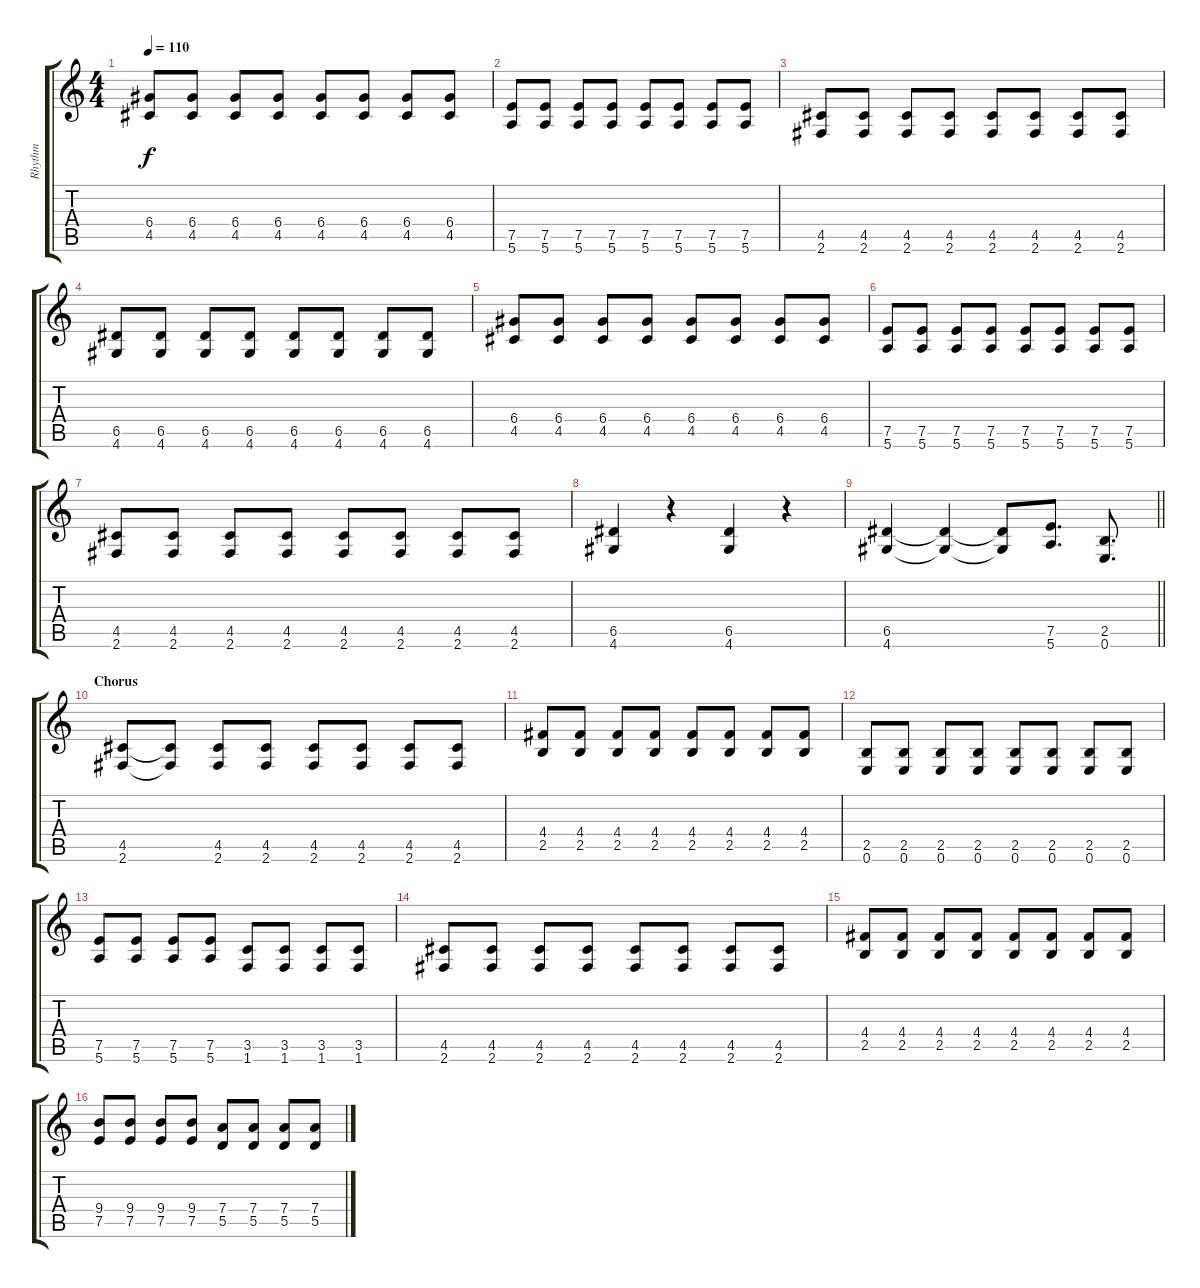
\track ("Rhythm" "Rhythm") {instrument distortionguitar}
\staff {score tabs}
\tuning (E4 B3 G3 D3 A2 E2) {hide}
\ts (4 4)
\tempo 110
\clef g2
\ks c
(6.4 4.5).8{dy f} (6.4 4.5).8 (6.4 4.5).8 (6.4 4.5).8 (6.4 4.5).8 (6.4 4.5).8 (6.4 4.5).8 (6.4 4.5).8 |
(7.5 5.6).8 (7.5 5.6).8 (7.5 5.6).8 (7.5 5.6).8 (7.5 5.6).8 (7.5 5.6).8 (7.5 5.6).8 (7.5 5.6).8 |
(4.5 2.6).8 (4.5 2.6).8 (4.5 2.6).8 (4.5 2.6).8 (4.5 2.6).8 (4.5 2.6).8 (4.5 2.6).8 (4.5 2.6).8 |
(6.5 4.6).8 (6.5 4.6).8 (6.5 4.6).8 (6.5 4.6).8 (6.5 4.6).8 (6.5 4.6).8 (6.5 4.6).8 (6.5 4.6).8 |
(6.4 4.5).8 (6.4 4.5).8 (6.4 4.5).8 (6.4 4.5).8 (6.4 4.5).8 (6.4 4.5).8 (6.4 4.5).8 (6.4 4.5).8 |
(7.5 5.6).8 (7.5 5.6).8 (7.5 5.6).8 (7.5 5.6).8 (7.5 5.6).8 (7.5 5.6).8 (7.5 5.6).8 (7.5 5.6).8 |
(4.5 2.6).8 (4.5 2.6).8 (4.5 2.6).8 (4.5 2.6).8 (4.5 2.6).8 (4.5 2.6).8 (4.5 2.6).8 (4.5 2.6).8 |
(6.5 4.6).4 r.4 (6.5 4.6).4 r.4 |
\barLineRight lightlight
(6.5 4.6).4 (6.5{t} 4.6{t}).4 (6.5{t} 4.6{t}).8 (7.5 5.6).8{d} (2.5 0.6).8{d} |
\section ("" "Chorus")
(4.5 2.6).8 (4.5{t} 2.6{t}).8 (4.5 2.6).8 (4.5 2.6).8 (4.5 2.6).8 (4.5 2.6).8 (4.5 2.6).8 (4.5 2.6).8 |
(4.4 2.5).8 (4.4 2.5).8 (4.4 2.5).8 (4.4 2.5).8 (4.4 2.5).8 (4.4 2.5).8 (4.4 2.5).8 (4.4 2.5).8 |
(2.5 0.6).8 (2.5 0.6).8 (2.5 0.6).8 (2.5 0.6).8 (2.5 0.6).8 (2.5 0.6).8 (2.5 0.6).8 (2.5 0.6).8 |
(7.5 5.6).8 (7.5 5.6).8 (7.5 5.6).8 (7.5 5.6).8 (3.5 1.6).8 (3.5 1.6).8 (3.5 1.6).8 (3.5 1.6).8 |
(4.5 2.6).8 (4.5 2.6).8 (4.5 2.6).8 (4.5 2.6).8 (4.5 2.6).8 (4.5 2.6).8 (4.5 2.6).8 (4.5 2.6).8 |
(4.4 2.5).8 (4.4 2.5).8 (4.4 2.5).8 (4.4 2.5).8 (4.4 2.5).8 (4.4 2.5).8 (4.4 2.5).8 (4.4 2.5).8 |
(9.4 7.5).8 (9.4 7.5).8 (9.4 7.5).8 (9.4 7.5).8 (7.4 5.5).8 (7.4 5.5).8 (7.4 5.5).8 (7.4 5.5).8
